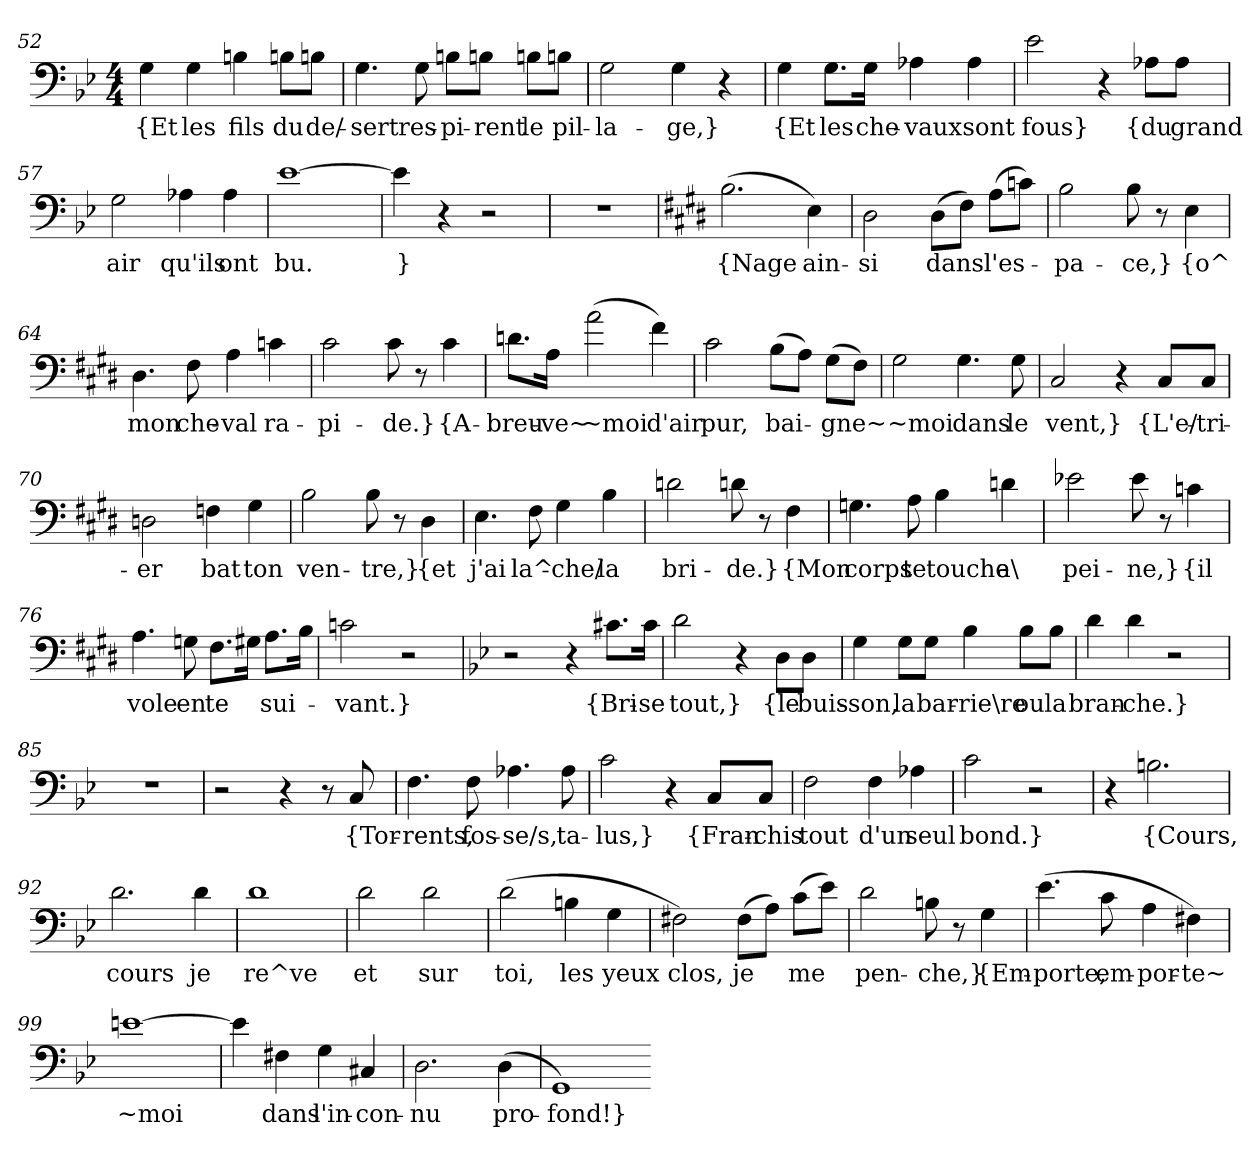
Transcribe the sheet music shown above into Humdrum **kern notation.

**kern	**text
*part1	*part1
*staff1	*staff1
*clefF4	*
*k[b-e-]	*
*M4/4	*
=52	=52
4G	{Et
4G	les
4Bn	fils
8Bn\L	du
8Bn\J	de/-
=53	=53
4.G	-sert
8G	res-
8Bn\L	-pi-
8Bn\J	-rent
8Bn\L	le
8Bn\J	pil-
=54	=54
2G	-la-
4G	-ge,}
4r	.
=55	=55
4G	{Et
8.G\L	les
16G\Jk	che-
4A-X	-vaux
4A-	sont
=56	=56
2e-	fous}
4r	.
8A-X\L	{du
8A-\J	grand
=57	=57
2G	air
4A-X	qu'ils
4A-	ont
=58	=58
[1e-	bu.
=59	=59
4e-]	}
4r	.
2r	.
=60	=60
1r	.
=61	=61
*k[f#c#g#d#]	*
(2.B	{Nage
4E)	ain-
=62	=62
2D#	-si
(8D#\L	dans
8F#\J)	.
(8A\L	l'es-
8cn\J)	.
=63	=63
2B	-pa-
8B	-ce,}
8r	.
4E	{o^
=64	=64
4.D#	mon
8F#	che-
4A	-val
4cn	ra-
=65	=65
2c#	-pi-
8c#	-de.}
8r	.
4c#	{A-
=66	=66
8.dn\L	-breu-
16A\Jk	-ve~
(2a	~moi
4f#)	d'air
=67	=67
2c#	pur,
(8B\L	bai-
8A\J)	.
(8G#\L	-gne~
8F#\J)	.
=68	=68
2G#	~moi
4.G#	dans
8G#	le
=69	=69
2C#	vent,}
4r	.
8C#/L	{L'e/-
8C#/J	-tri-
=70	=70
2Dn	-er
4Fn	bat
4G#	ton
=71	=71
2B	ven-
8B	-tre,}
8r	.
4D#	{et
=72	=72
4.E	j'ai
8F#	la^-
4G#	-che/
4B	la
=73	=73
2dn	bri-
8dn	-de.}
8r	.
4F#	{Mon
=74	=74
4.Gn	corps
8A	te
4B	touche
4dn	a\
=75	=75
2e-X	pei-
8e-	-ne,}
8r	.
4cn	{il
=76	=76
4.A	vole
8Gn	en
8.F#\L	te
16G#X\Jk	.
8.A\L	sui-
16B\Jk	.
=77	=77
2cn	-vant.}
2r	.
=81	=81
*k[b-e-]	*
2r	.
4r	.
8.c#X\L	{Bri-
16c#\Jk	-se
=82	=82
2d	tout,}
4r	.
8D\L	{le
8D\J	buis-
=83	=83
4G	-son,
8G\L	la
8G\J	bar-
4B-	-rie\re
8B-\L	ou
8B-\J	la
=84	=84
4d	bran-
4d	-che.}
2r	.
=85	=85
1r	.
=86	=86
2r	.
4r	.
8r	.
8C	{Tor-
=87	=87
4.F	-rents,
8F	fos-
4.A-X	-se/s,
8A-	ta-
=88	=88
2c	-lus,}
4r	.
8C/L	{Fran-
8C/J	-chis
=89	=89
2F	tout
4F	d'un
4A-X	seul
=90	=90
2c	bond.}
2r	.
=91	=91
4r	.
2.Bn	{Cours,
=92	=92
2.d	cours
4d	je
=93	=93
1d	re^ve
=94	=94
2d	et
2d	sur
=95	=95
(2d	toi,
4Bn	les
4G	yeux
=96	=96
2F#X)	clos,
(8F#\L	je
8A\J)	.
(8c\L	me
8e-\J)	.
=97	=97
2d	pen-
8Bn	-che,}
8r	.
4G	{Em-
=98	=98
(4.e-	-porte,
8c	em-
4A	-por-
4F#X)	-te~
=99	=99
[1en	~moi
=100	=100
4en]	.
4F#X	dans
4G	l'in-
4C#X	-con-
=101	=101
2.D	-nu
(4D	pro-
=102	=102
1GG)	-fond!}
=-	=-
*-	*-
